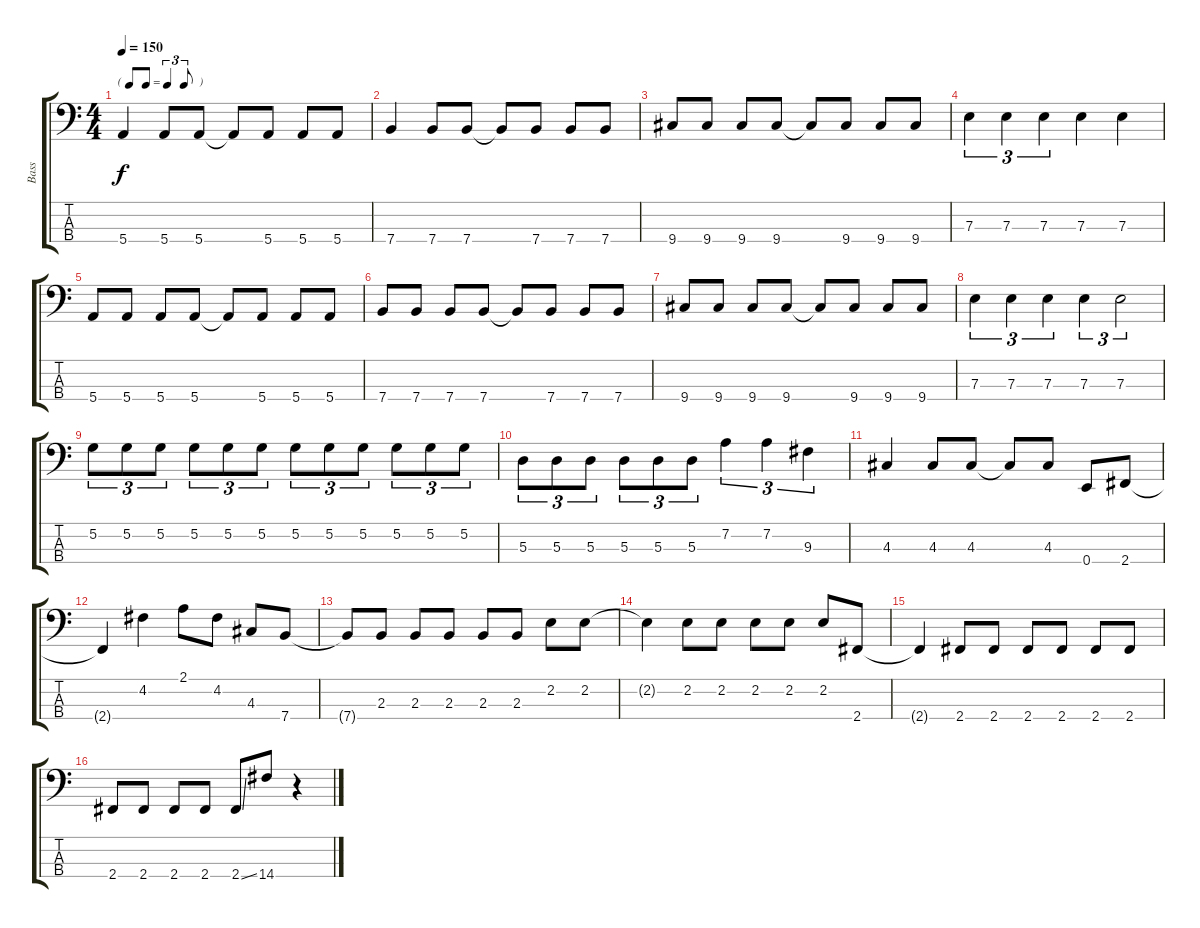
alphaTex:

\track ("Bass" "Bass") {instrument electricbasspick}
\staff {score tabs}
\tuning (G2 D2 A1 E1) {hide}
\ts (4 4)
\tf triplet8th
\tempo 150
\clef f4
\ks c
5.4.4{dy f} 5.4.8 5.4.8 5.4{t}.8 5.4.8 5.4.8 5.4.8 |
7.4.4 7.4.8 7.4.8 7.4{t}.8 7.4.8 7.4.8 7.4.8 |
9.4.8 9.4.8 9.4.8 9.4.8 9.4{t}.8 9.4.8 9.4.8 9.4.8 |
7.3.4{tu (3 2)} 7.3.4{tu (3 2)} 7.3.4{tu (3 2)} 7.3.4 7.3.4 |
5.4.8 5.4.8 5.4.8 5.4.8 5.4{t}.8 5.4.8 5.4.8 5.4.8 |
7.4.8 7.4.8 7.4.8 7.4.8 7.4{t}.8 7.4.8 7.4.8 7.4.8 |
9.4.8 9.4.8 9.4.8 9.4.8 9.4{t}.8 9.4.8 9.4.8 9.4.8 |
7.3.4{tu (3 2)} 7.3.4{tu (3 2)} 7.3.4{tu (3 2)} 7.3.4{tu (3 2)} 7.3.2{tu (3 2)} |
5.2.8{tu (3 2)} 5.2.8{tu (3 2)} 5.2.8{tu (3 2)} 5.2.8{tu (3 2)} 5.2.8{tu (3 2)} 5.2.8{tu (3 2)} 5.2.8{tu (3 2)} 5.2.8{tu (3 2)} 5.2.8{tu (3 2)} 5.2.8{tu (3 2)} 5.2.8{tu (3 2)} 5.2.8{tu (3 2)} |
5.3.8{tu (3 2)} 5.3.8{tu (3 2)} 5.3.8{tu (3 2)} 5.3.8{tu (3 2)} 5.3.8{tu (3 2)} 5.3.8{tu (3 2)} 7.2.4{tu (3 2)} 7.2.4{tu (3 2)} 9.3.4{tu (3 2)} |
4.3.4 4.3.8 4.3.8 4.3{t}.8 4.3.8 0.4.8 2.4.8 |
2.4{t}.4 4.2.4 2.1.8 4.2.8 4.3.8 7.4.8 |
7.4{t}.8 2.3.8 2.3.8 2.3.8 2.3.8 2.3.8 2.2.8 2.2.8 |
2.2{t}.4 2.2.8 2.2.8 2.2.8 2.2.8 2.2.8 2.4.8 |
2.4{t}.4 2.4.8 2.4.8 2.4.8 2.4.8 2.4.8 2.4.8 |
2.4.8 2.4.8 2.4.8 2.4.8 2.4{ss}.8 14.4.8 r.4
